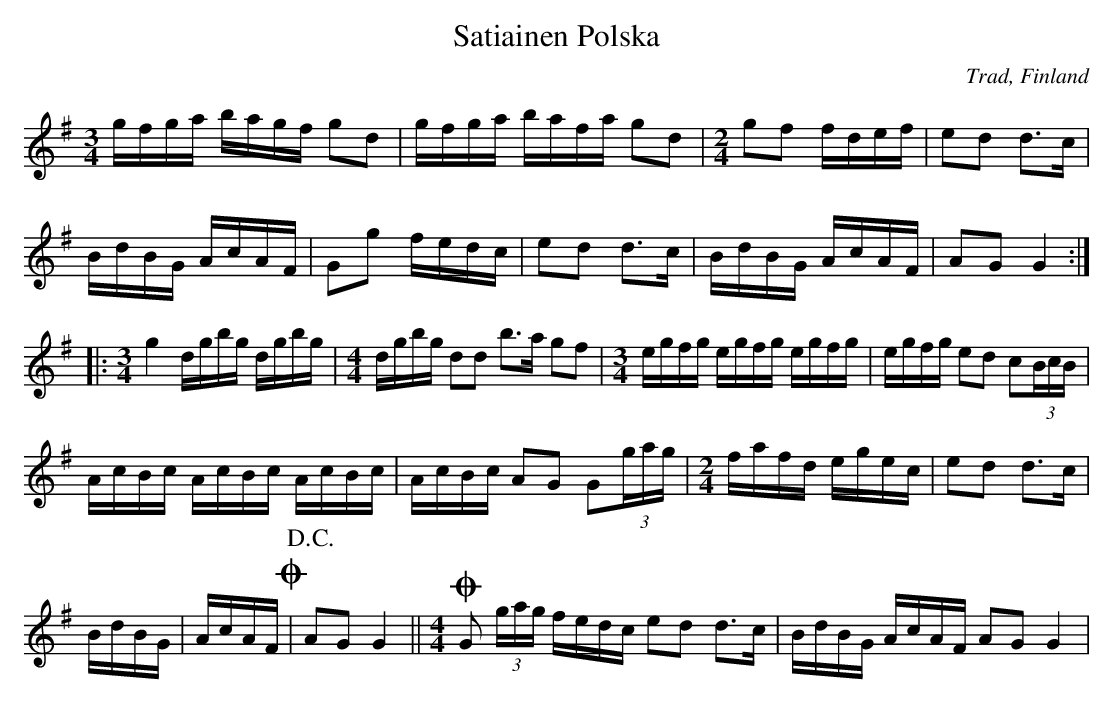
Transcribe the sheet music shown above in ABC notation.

X:1
T:Satiainen Polska
Q:100
O:Trad, Finland
L:1/16
M:3/4
K:G
gfga bagf g2d2 | gfga bafa g2d2 |[M:2/4] g2f2 fdef | e2d2 d2>c2 |
 BdBG AcAF | G2g2 fedc | e2d2 d2>c2 | BdBG AcAF | A2G2 G4 ::
[M:3/4] g4 dgbg dgbg |[M:4/4] dgbg d2d2 b2>a2 g2f2 | [M:3/4] egfg egfg egfg | egfg e2d2 c2(3BcB |
 AcBc AcBc AcBc | AcBc A2G2 G2(3gag | [M:2/4] fafd egec | e2d2 d2>c2 |
BdBG|  AcAF !coda!|!D.C.!   A2G2 G4 || [M:4/4]!coda! G2 (3gag fedc e2d2 d2>c2 | BdBG AcAF A2G2 G4 |
